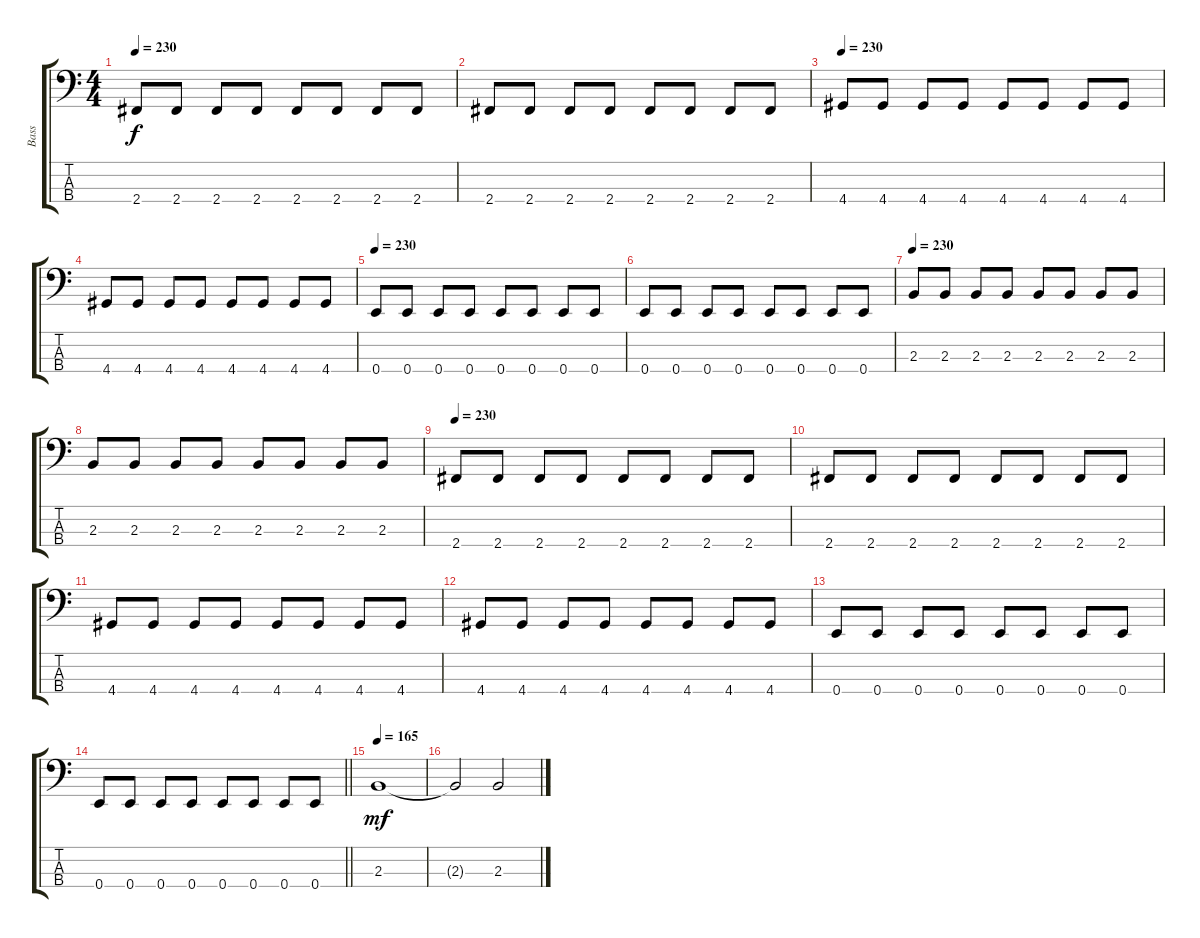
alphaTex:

\track ("Bass" "Bass") {instrument electricbasspick}
\staff {score tabs}
\tuning (G2 D2 A1 E1) {hide}
\ts (4 4)
\tempo 230
\clef f4
\ks c
2.4.8{dy f} 2.4.8 2.4.8 2.4.8 2.4.8 2.4.8 2.4.8 2.4.8 |
2.4.8 2.4.8 2.4.8 2.4.8 2.4.8 2.4.8 2.4.8 2.4.8 |
\tempo 230
4.4.8 4.4.8 4.4.8 4.4.8 4.4.8 4.4.8 4.4.8 4.4.8 |
4.4.8 4.4.8 4.4.8 4.4.8 4.4.8 4.4.8 4.4.8 4.4.8 |
\tempo 230
0.4.8 0.4.8 0.4.8 0.4.8 0.4.8 0.4.8 0.4.8 0.4.8 |
0.4.8 0.4.8 0.4.8 0.4.8 0.4.8 0.4.8 0.4.8 0.4.8 |
\tempo 230
2.3.8 2.3.8 2.3.8 2.3.8 2.3.8 2.3.8 2.3.8 2.3.8 |
2.3.8 2.3.8 2.3.8 2.3.8 2.3.8 2.3.8 2.3.8 2.3.8 |
\tempo 230
2.4.8 2.4.8 2.4.8 2.4.8 2.4.8 2.4.8 2.4.8 2.4.8 |
2.4.8 2.4.8 2.4.8 2.4.8 2.4.8 2.4.8 2.4.8 2.4.8 |
4.4.8 4.4.8 4.4.8 4.4.8 4.4.8 4.4.8 4.4.8 4.4.8 |
4.4.8 4.4.8 4.4.8 4.4.8 4.4.8 4.4.8 4.4.8 4.4.8 |
0.4.8 0.4.8 0.4.8 0.4.8 0.4.8 0.4.8 0.4.8 0.4.8 |
\barLineRight lightlight
0.4.8 0.4.8 0.4.8 0.4.8 0.4.8 0.4.8 0.4.8 0.4.8 |
\tempo 165
2.3.1{dy mf} |
2.3{t}.2 2.3.2
